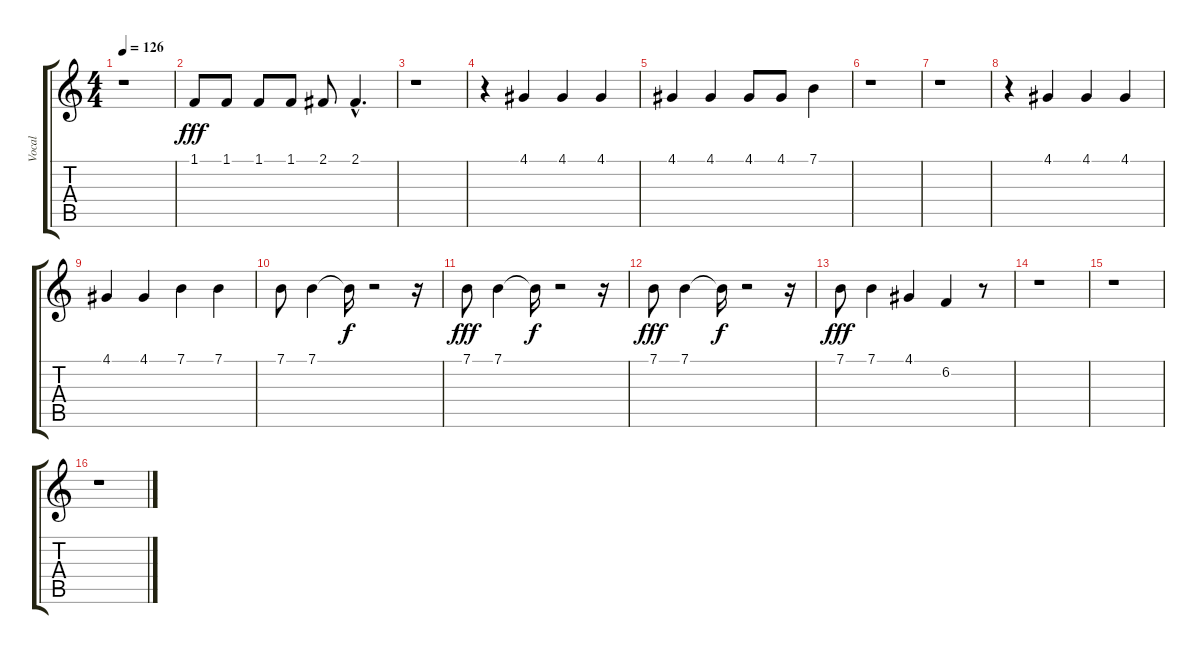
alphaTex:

\track ("Vocal" "Vocal") {instrument panflute}
\staff {score tabs}
\tuning (E4 B3 G3 D3 A2 E2) {hide}
\ts (4 4)
\tempo 126
\clef g2
\ks c
r.1{dy fff} |
1.1.8 1.1.8 1.1.8 1.1.8 2.1.8 2.1{hac}.4{d} |
r.1 |
r.4 4.1.4 4.1.4 4.1.4 |
4.1.4 4.1.4 4.1.8 4.1.8 7.1.4 |
r.1 |
r.1 |
r.4 4.1.4 4.1.4 4.1.4 |
4.1.4 4.1.4 7.1.4 7.1.4 |
7.1.8 7.1.4 7.1{t}.16{dy f} r.2 r.16 |
7.1.8{dy fff} 7.1.4 7.1{t}.16{dy f} r.2 r.16 |
7.1.8{dy fff} 7.1.4 7.1{t}.16{dy f} r.2 r.16 |
7.1.8{dy fff} 7.1.4 4.1.4 6.2.4 r.8 |
r.1 |
r.1 |
r.1
